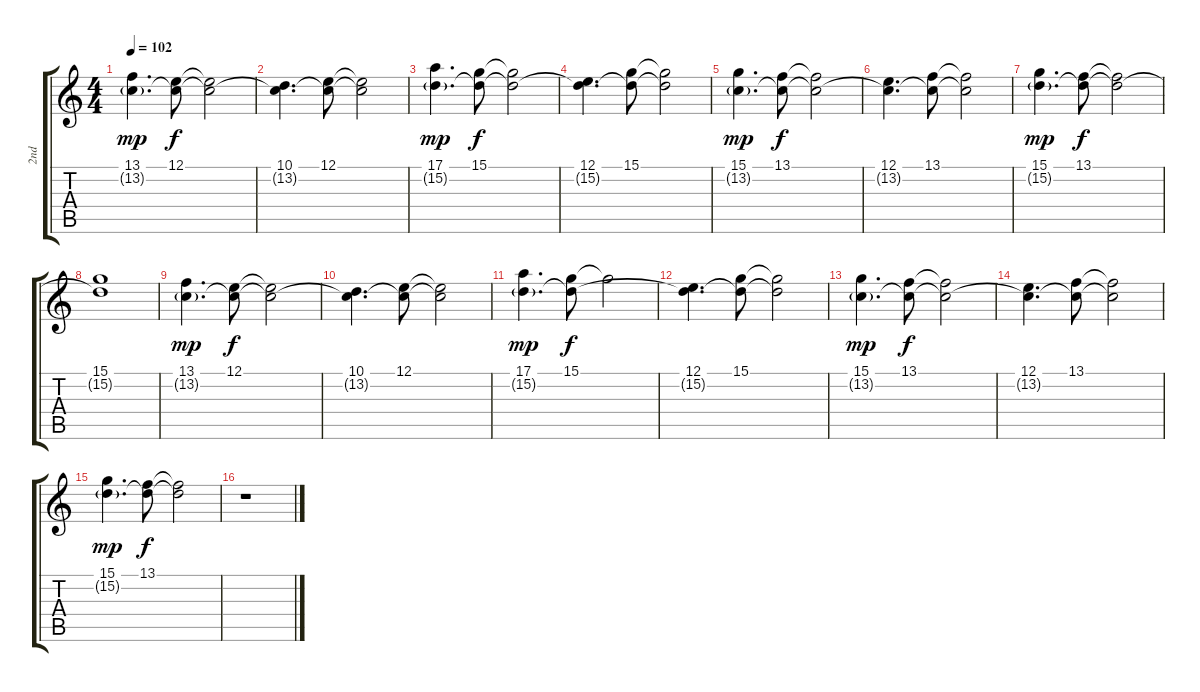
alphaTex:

\track ("2nd" "2nd") {instrument pad2warm}
\staff {score tabs}
\tuning (E4 B3 G3 D3 A2 E2) {hide}
\ts (4 4)
\tempo 102
\clef g2
\ks c
(13.1 13.2{g}).4{d dy mp instrument pad2warm} (12.1 13.2{t}).8{dy f} (12.1{t} 13.2{t}).2 |
(10.1 13.2{t}).4{d} (12.1 13.2{t}).8 (12.1{t} 13.2{t}).2 |
(17.1 15.2{g}).4{d dy mp} (15.1 15.2{t}).8{dy f} (15.1{t} 15.2{t}).2 |
(12.1 15.2{t}).4{d} (15.1 15.2{t}).8 (15.1{t} 15.2{t}).2 |
(15.1 13.2{g}).4{d dy mp} (13.1 13.2{t}).8{dy f} (13.1{t} 13.2{t}).2 |
(12.1 13.2{t}).4{d txt ""} (13.1 13.2{t}).8 (13.1{t} 13.2{t}).2 |
(15.1 15.2{g}).4{d dy mp} (13.1 15.2{t}).8{dy f} (13.1{t} 15.2{t}).2 |
(15.1 15.2{t}).1 |
(13.1 13.2{g}).4{d dy mp} (12.1 13.2{t}).8{dy f} (12.1{t} 13.2{t}).2 |
(10.1 13.2{t}).4{d} (12.1 13.2{t}).8 (12.1{t} 13.2{t}).2 |
(17.1 15.2{g}).4{d dy mp} (15.1 15.2{t}).8{dy f} 15.1{t}.2 |
(12.1 15.2{t}).4{d} (15.1 15.2{t}).8 (15.1{t} 15.2{t}).2 |
(15.1 13.2{g}).4{d dy mp} (13.1 13.2{t}).8{dy f} (13.1{t} 13.2{t}).2 |
(12.1 13.2{t}).4{d} (13.1 13.2{t}).8 (13.1{t} 13.2{t}).2 |
(15.1 15.2{g}).4{d dy mp} (13.1 15.2{t}).8{dy f} (13.1{t} 15.2{t}).2 |
r.1
